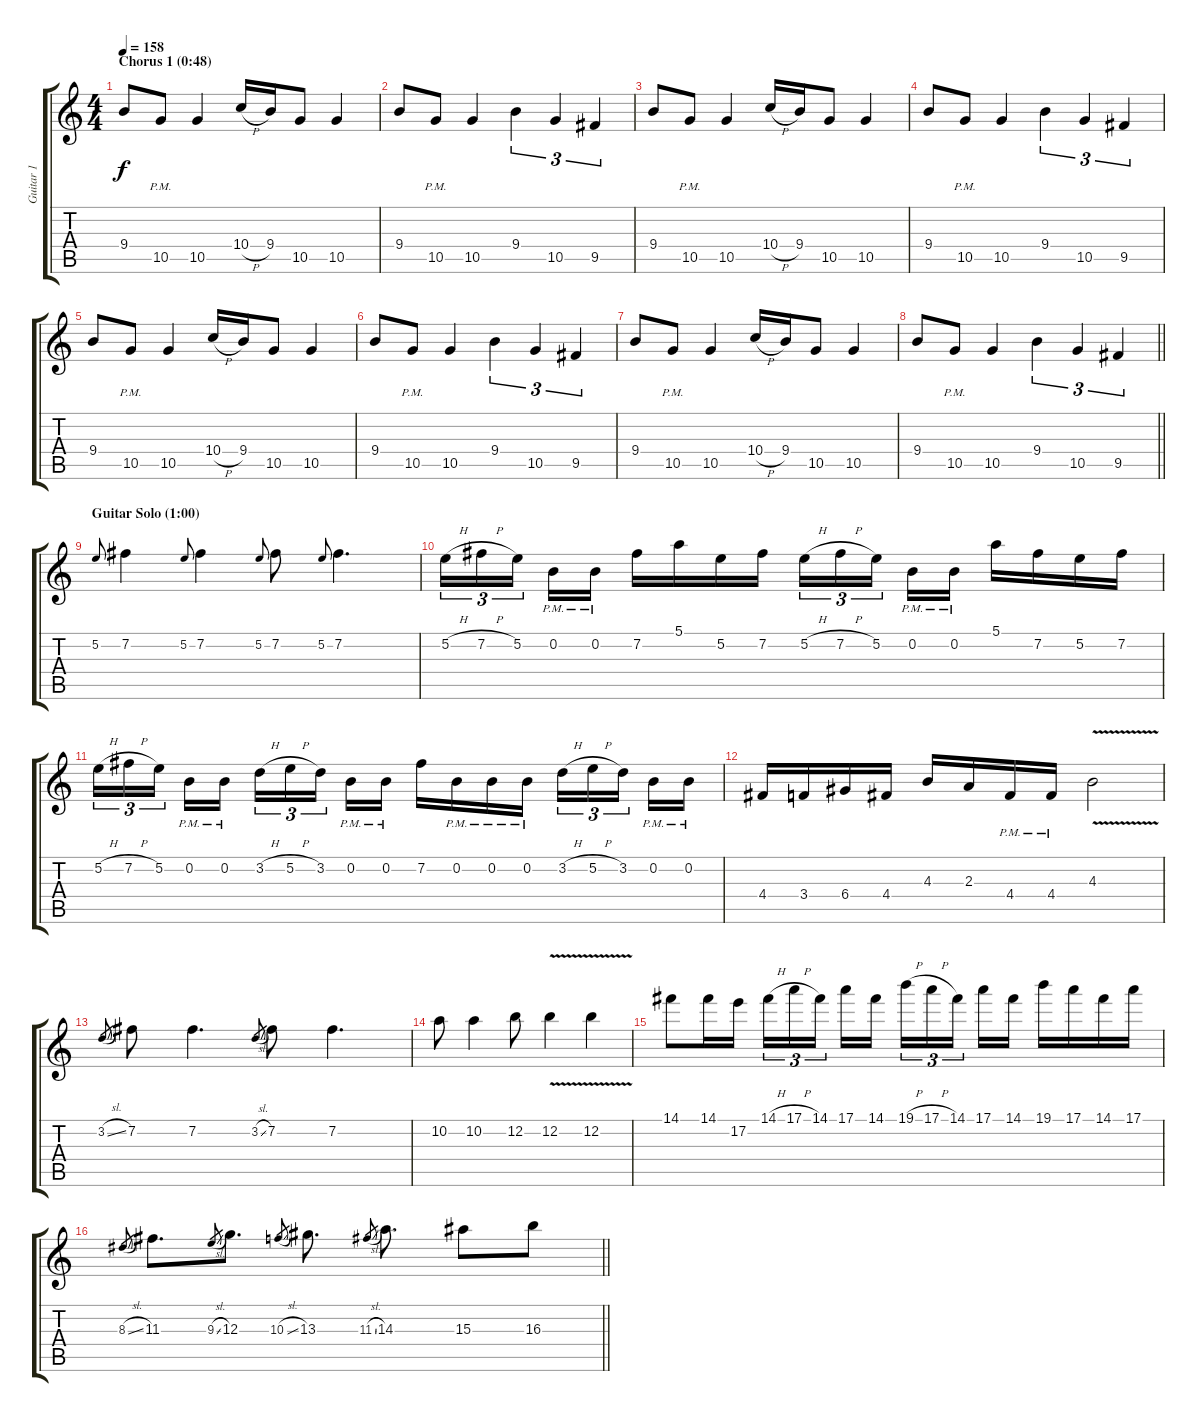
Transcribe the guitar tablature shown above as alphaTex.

\track ("Guitar 1" "Guitar 1") {instrument distortionguitar}
\staff {score tabs}
\tuning (E4 B3 G3 D3 A2 E2) {hide}
\ts (4 4)
\section ("" "Chorus 1 (0:48)")
\tempo 158
\clef g2
\ks c
9.4.8{dy f} 10.5{pm}.8 10.5.4 10.4{h}.16 9.4.16 10.5.8 10.5.4 |
9.4.8 10.5{pm}.8 10.5.4 9.4.4{tu (3 2)} 10.5.4{tu (3 2)} 9.5.4{tu (3 2)} |
9.4.8 10.5{pm}.8 10.5.4 10.4{h}.16 9.4.16 10.5.8 10.5.4 |
9.4.8 10.5{pm}.8 10.5.4 9.4.4{tu (3 2)} 10.5.4{tu (3 2)} 9.5.4{tu (3 2)} |
9.4.8 10.5{pm}.8 10.5.4 10.4{h}.16 9.4.16 10.5.8 10.5.4 |
9.4.8 10.5{pm}.8 10.5.4 9.4.4{tu (3 2)} 10.5.4{tu (3 2)} 9.5.4{tu (3 2)} |
9.4.8 10.5{pm}.8 10.5.4 10.4{h}.16 9.4.16 10.5.8 10.5.4 |
\barLineRight lightlight
9.4.8 10.5{pm}.8 10.5.4 9.4.4{tu (3 2)} 10.5.4{tu (3 2)} 9.5.4{tu (3 2)} |
\section ("" "Guitar Solo (1:00)")
5.2.8{gr onbeat} 7.2.4{balance 7} 5.2.8{gr onbeat} 7.2.4 5.2.8{gr onbeat} 7.2.8 5.2.8{gr onbeat} 7.2.4{d} |
5.2{h}.16{tu (3 2)} 7.2{h}.16{tu (3 2)} 5.2.16{tu (3 2) beam splitsecondary} 0.2{pm}.16 0.2{pm}.16 7.2.16 5.1.16 5.2.16 7.2.16 5.2{h}.16{tu (3 2)} 7.2{h}.16{tu (3 2)} 5.2.16{tu (3 2) beam splitsecondary} 0.2{pm}.16 0.2{pm}.16 5.1.16 7.2.16 5.2.16 7.2.16 |
5.2{h}.16{tu (3 2)} 7.2{h}.16{tu (3 2)} 5.2.16{tu (3 2) beam splitsecondary} 0.2{pm}.16 0.2{pm}.16 3.2{h}.16{tu (3 2)} 5.2{h}.16{tu (3 2)} 3.2.16{tu (3 2) beam splitsecondary} 0.2{pm}.16 0.2{pm}.16 7.2.16 0.2{pm}.16 0.2{pm}.16 0.2{pm}.16 3.2{h}.16{tu (3 2)} 5.2{h}.16{tu (3 2)} 3.2.16{tu (3 2) beam splitsecondary} 0.2{pm}.16 0.2{pm}.16 |
4.4.16 3.4.16 6.4.16 4.4.16 4.3.16 2.3.16 4.4{pm}.16 4.4{pm}.16 4.3{v}.2 |
3.2{sl}.8{gr} 7.2.8 7.2.4{d} 3.2{sl}.8{gr} 7.2.8 7.2.4{d} |
10.2.8 10.2.4 12.2.8 12.2{v}.4 12.2{v}.4 |
14.1.8 14.1.16 17.2.16 14.1{h}.16{tu (3 2)} 17.1{h}.16{tu (3 2)} 14.1.16{tu (3 2) beam splitsecondary} 17.1.16 14.1.16 19.1{h}.16{tu (3 2)} 17.1{h}.16{tu (3 2)} 14.1.16{tu (3 2) beam splitsecondary} 17.1.16 14.1.16 19.1.16 17.1.16 14.1.16 17.1.16 |
\barLineRight lightlight
8.3{sl}.8{gr} 11.3.8{d} 9.3{sl}.8{gr} 12.3.8{d} 10.3{sl}.8{gr} 13.3.8{d} 11.3{sl}.8{gr} 14.3.8{d} 15.3.8 16.3.8
